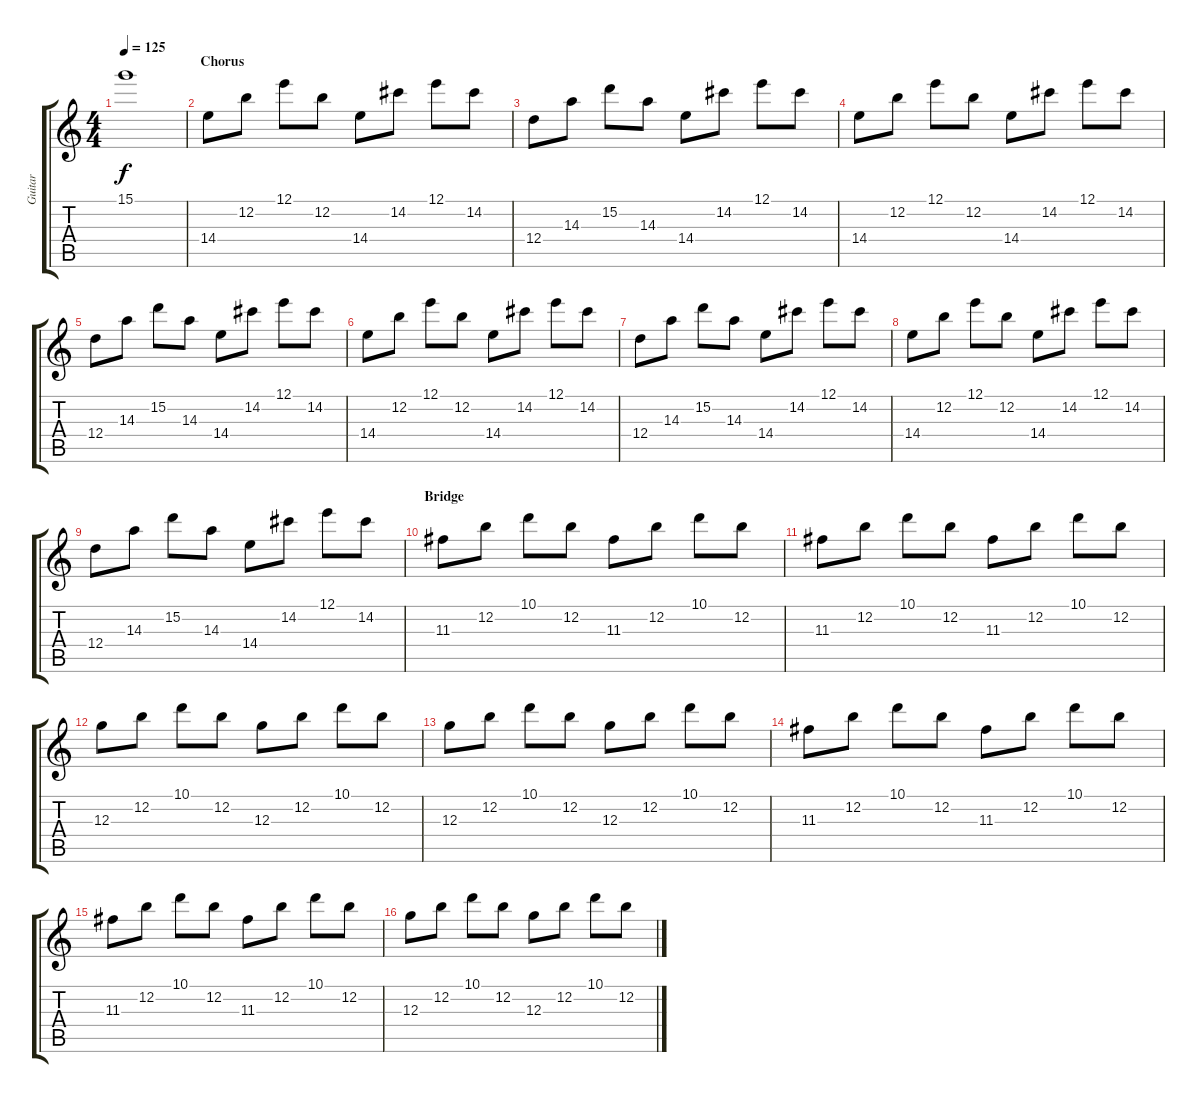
\track ("Guitar" "Guitar") {instrument electricguitarjazz}
\staff {score tabs}
\tuning (E4 B3 G3 D3 A2 E2) {hide}
\ts (4 4)
\tempo 125
\clef g2
\ks c
15.1.1{dy f} |
\section ("" "Chorus")
14.4.8 12.2.8 12.1.8 12.2.8 14.4.8 14.2.8 12.1.8 14.2.8 |
12.4.8 14.3.8 15.2.8 14.3.8 14.4.8 14.2.8 12.1.8 14.2.8 |
14.4.8 12.2.8 12.1.8 12.2.8 14.4.8 14.2.8 12.1.8 14.2.8 |
12.4.8 14.3.8 15.2.8 14.3.8 14.4.8 14.2.8 12.1.8 14.2.8 |
14.4.8 12.2.8 12.1.8 12.2.8 14.4.8 14.2.8 12.1.8 14.2.8 |
12.4.8 14.3.8 15.2.8 14.3.8 14.4.8 14.2.8 12.1.8 14.2.8 |
14.4.8 12.2.8 12.1.8 12.2.8 14.4.8 14.2.8 12.1.8 14.2.8 |
12.4.8 14.3.8 15.2.8 14.3.8 14.4.8 14.2.8 12.1.8 14.2.8 |
\section ("" "Bridge")
11.3.8 12.2.8 10.1.8 12.2.8 11.3.8 12.2.8 10.1.8 12.2.8 |
11.3.8 12.2.8 10.1.8 12.2.8 11.3.8 12.2.8 10.1.8 12.2.8 |
12.3.8 12.2.8 10.1.8 12.2.8 12.3.8 12.2.8 10.1.8 12.2.8 |
12.3.8 12.2.8 10.1.8 12.2.8 12.3.8 12.2.8 10.1.8 12.2.8 |
11.3.8 12.2.8 10.1.8 12.2.8 11.3.8 12.2.8 10.1.8 12.2.8 |
11.3.8 12.2.8 10.1.8 12.2.8 11.3.8 12.2.8 10.1.8 12.2.8 |
12.3.8 12.2.8 10.1.8 12.2.8 12.3.8 12.2.8 10.1.8 12.2.8
